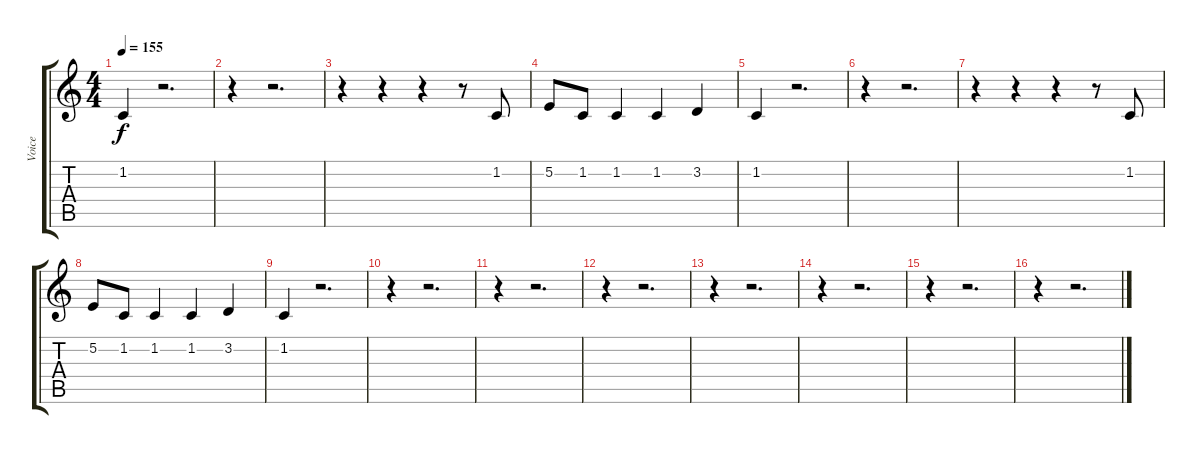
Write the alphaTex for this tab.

\track ("Voice" "Voice") {instrument electricgrandpiano}
\staff {score tabs}
\tuning (E4 B3 G3 D3 A2 E2) {hide}
\ts (4 4)
\tempo 155
\clef g2
\ks c
1.2.4{dy f} r.2{d} |
r.4 r.2{d} |
r.4 r.4 r.4 r.8 1.2.8 |
5.2.8 1.2.8 1.2.4 1.2.4 3.2.4 |
1.2.4 r.2{d} |
r.4 r.2{d} |
r.4 r.4 r.4 r.8 1.2.8 |
5.2.8 1.2.8 1.2.4 1.2.4 3.2.4 |
1.2.4 r.2{d} |
r.4 r.2{d} |
r.4 r.2{d} |
r.4 r.2{d} |
r.4 r.2{d} |
r.4 r.2{d} |
r.4 r.2{d} |
r.4 r.2{d}
